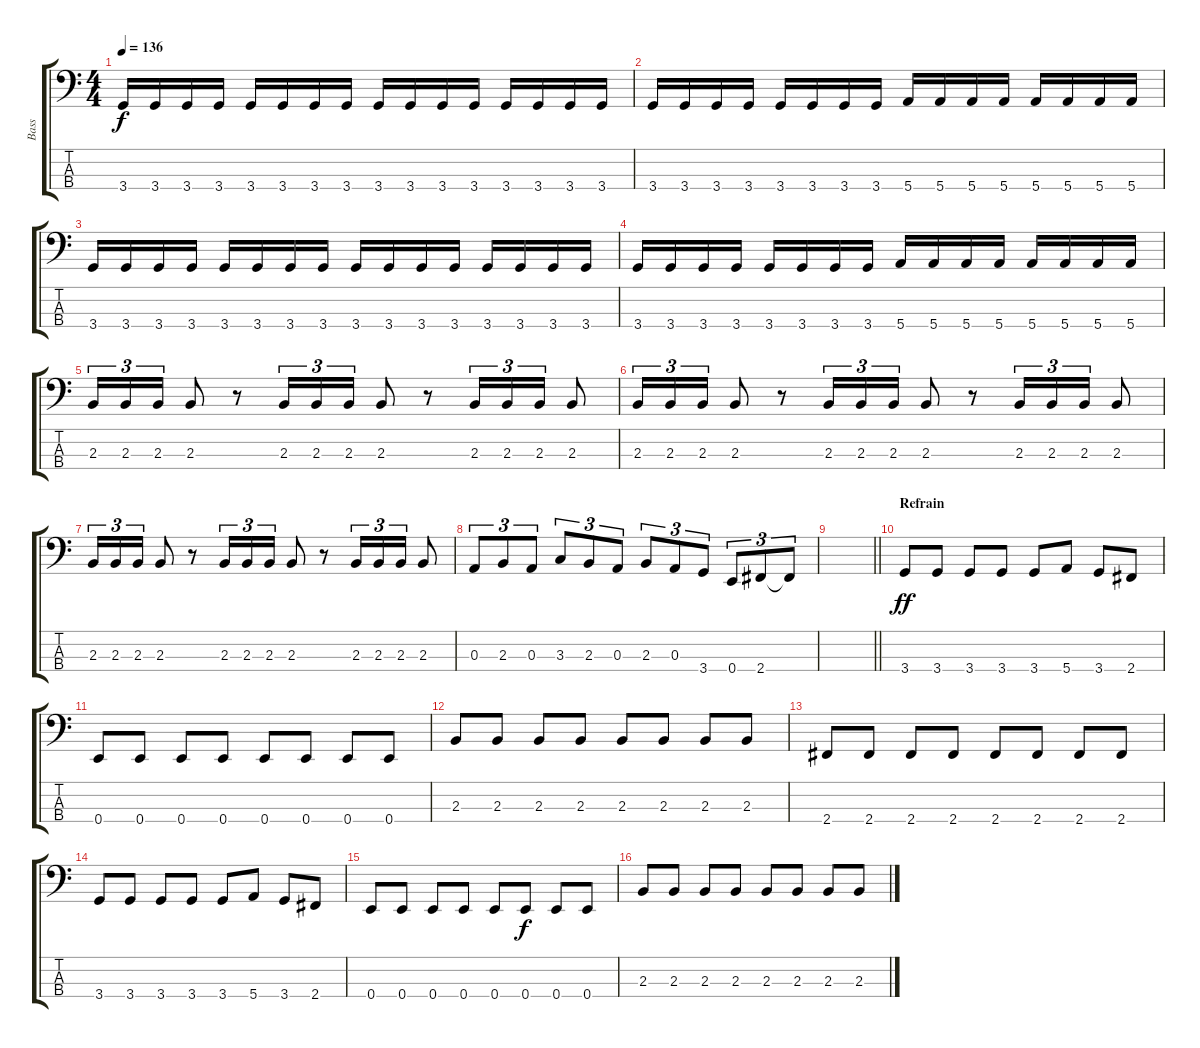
\track ("Bass" "Bass") {instrument electricbasspick}
\staff {score tabs}
\tuning (G2 D2 A1 E1) {hide}
\ts (4 4)
\tempo 136
\clef f4
\ks c
3.4.16{dy f} 3.4.16 3.4.16 3.4.16 3.4.16 3.4.16 3.4.16 3.4.16 3.4.16 3.4.16 3.4.16 3.4.16 3.4.16 3.4.16 3.4.16 3.4.16 |
3.4.16 3.4.16 3.4.16 3.4.16 3.4.16 3.4.16 3.4.16 3.4.16 5.4.16 5.4.16 5.4.16 5.4.16 5.4.16 5.4.16 5.4.16 5.4.16 |
3.4.16 3.4.16 3.4.16 3.4.16 3.4.16 3.4.16 3.4.16 3.4.16 3.4.16 3.4.16 3.4.16 3.4.16 3.4.16 3.4.16 3.4.16 3.4.16 |
3.4.16 3.4.16 3.4.16 3.4.16 3.4.16 3.4.16 3.4.16 3.4.16 5.4.16 5.4.16 5.4.16 5.4.16 5.4.16 5.4.16 5.4.16 5.4.16 |
2.3.16{tu (3 2)} 2.3.16{tu (3 2)} 2.3.16{tu (3 2)} 2.3.8 r.8 2.3.16{tu (3 2)} 2.3.16{tu (3 2)} 2.3.16{tu (3 2)} 2.3.8 r.8 2.3.16{tu (3 2)} 2.3.16{tu (3 2)} 2.3.16{tu (3 2)} 2.3.8 |
2.3.16{tu (3 2)} 2.3.16{tu (3 2)} 2.3.16{tu (3 2)} 2.3.8 r.8 2.3.16{tu (3 2)} 2.3.16{tu (3 2)} 2.3.16{tu (3 2)} 2.3.8 r.8 2.3.16{tu (3 2)} 2.3.16{tu (3 2)} 2.3.16{tu (3 2)} 2.3.8 |
2.3.16{tu (3 2)} 2.3.16{tu (3 2)} 2.3.16{tu (3 2)} 2.3.8 r.8 2.3.16{tu (3 2)} 2.3.16{tu (3 2)} 2.3.16{tu (3 2)} 2.3.8 r.8 2.3.16{tu (3 2)} 2.3.16{tu (3 2)} 2.3.16{tu (3 2)} 2.3.8 |
0.3.8{tu (3 2)} 2.3.8{tu (3 2)} 0.3.8{tu (3 2)} 3.3.8{tu (3 2)} 2.3.8{tu (3 2)} 0.3.8{tu (3 2)} 2.3.8{tu (3 2)} 0.3.8{tu (3 2)} 3.4.8{tu (3 2)} 0.4.8{tu (3 2)} 2.4.8{tu (3 2)} 2.4{t}.8{tu (3 2)} |
\barLineRight lightlight
|
\section ("" "Refrain")
3.4.8{dy ff} 3.4.8 3.4.8 3.4.8 3.4.8 5.4.8 3.4.8 2.4.8 |
0.4.8 0.4.8 0.4.8 0.4.8 0.4.8 0.4.8 0.4.8 0.4.8 |
2.3.8 2.3.8 2.3.8 2.3.8 2.3.8 2.3.8 2.3.8 2.3.8 |
2.4.8 2.4.8 2.4.8 2.4.8 2.4.8 2.4.8 2.4.8 2.4.8 |
3.4.8 3.4.8 3.4.8 3.4.8 3.4.8 5.4.8 3.4.8 2.4.8 |
0.4.8 0.4.8 0.4.8 0.4.8 0.4.8 0.4.8{dy f} 0.4.8 0.4.8 |
2.3.8 2.3.8 2.3.8 2.3.8 2.3.8 2.3.8 2.3.8 2.3.8
